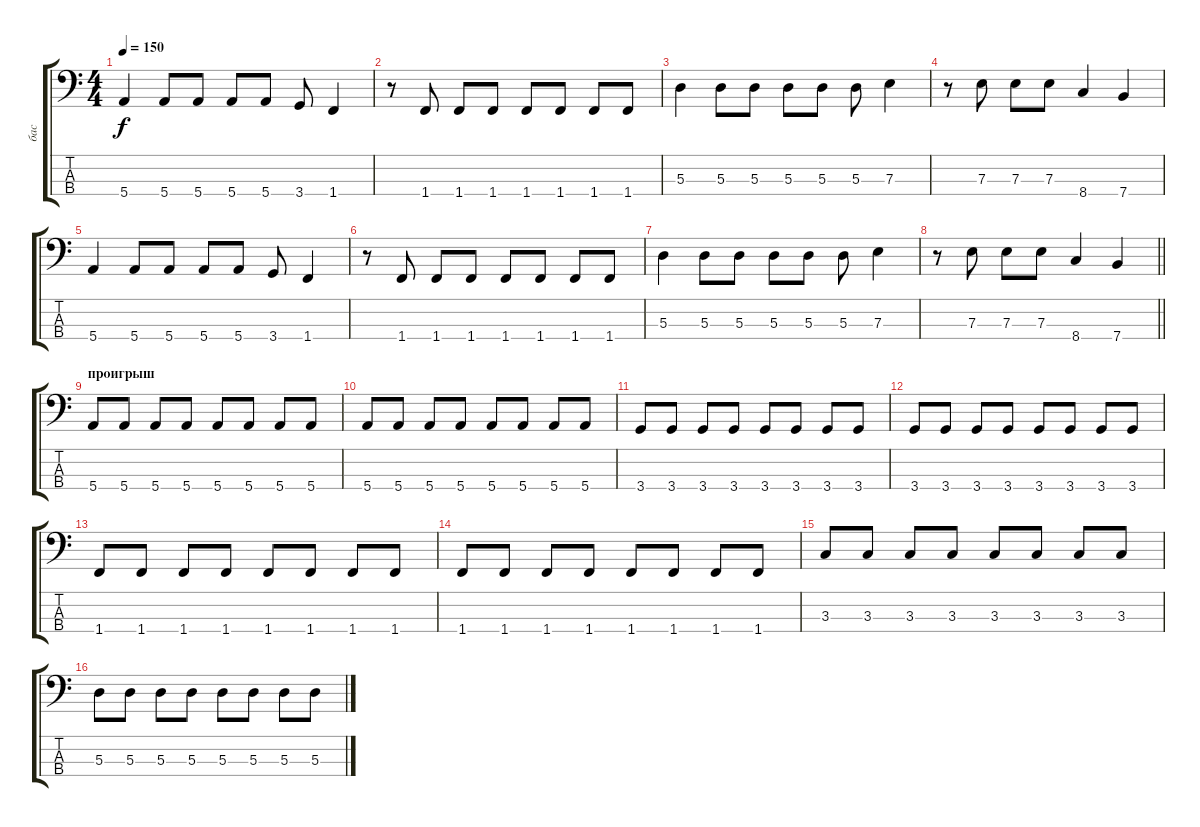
\track ("бас" "бас") {instrument slapbass2}
\staff {score tabs}
\tuning (G2 D2 A1 E1) {hide}
\ts (4 4)
\tempo 150
\clef f4
\ks c
5.4.4{dy f} 5.4.8 5.4.8 5.4.8 5.4.8 3.4.8 1.4.4 |
r.8 1.4.8 1.4.8 1.4.8 1.4.8 1.4.8 1.4.8 1.4.8 |
5.3.4 5.3.8 5.3.8 5.3.8 5.3.8 5.3.8 7.3.4 |
r.8 7.3.8 7.3.8 7.3.8 8.4.4 7.4.4 |
5.4.4 5.4.8 5.4.8 5.4.8 5.4.8 3.4.8 1.4.4 |
r.8 1.4.8 1.4.8 1.4.8 1.4.8 1.4.8 1.4.8 1.4.8 |
5.3.4 5.3.8 5.3.8 5.3.8 5.3.8 5.3.8 7.3.4 |
\barLineRight lightlight
r.8 7.3.8 7.3.8 7.3.8 8.4.4 7.4.4 |
\section ("" "проигрыш")
5.4.8 5.4.8 5.4.8 5.4.8 5.4.8 5.4.8 5.4.8 5.4.8 |
5.4.8 5.4.8 5.4.8 5.4.8 5.4.8 5.4.8 5.4.8 5.4.8 |
3.4.8 3.4.8 3.4.8 3.4.8 3.4.8 3.4.8 3.4.8 3.4.8 |
3.4.8 3.4.8 3.4.8 3.4.8 3.4.8 3.4.8 3.4.8 3.4.8 |
1.4.8 1.4.8 1.4.8 1.4.8 1.4.8 1.4.8 1.4.8 1.4.8 |
1.4.8 1.4.8 1.4.8 1.4.8 1.4.8 1.4.8 1.4.8 1.4.8 |
3.3.8 3.3.8 3.3.8 3.3.8 3.3.8 3.3.8 3.3.8 3.3.8 |
5.3.8 5.3.8 5.3.8 5.3.8 5.3.8 5.3.8 5.3.8 5.3.8
